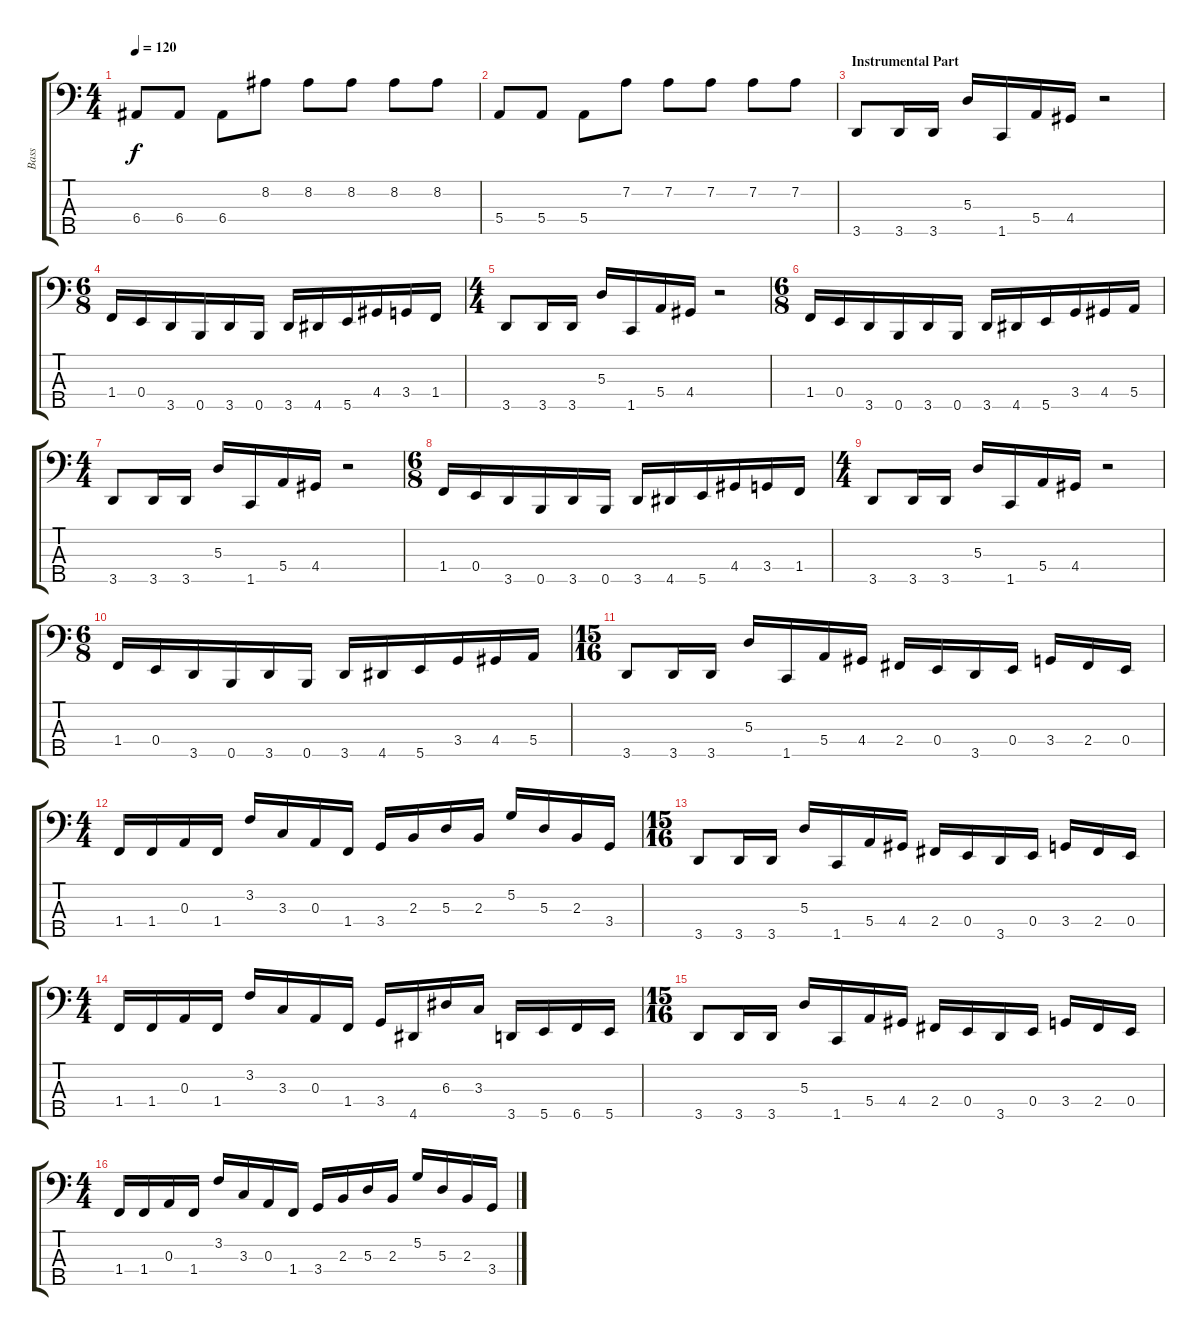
\track ("Bass" "Bass") {instrument electricbassfinger}
\staff {score tabs}
\tuning (G2 D2 A1 E1 B0) {hide}
\ts (4 4)
\tempo 120
\clef f4
\ks c
6.4.8{dy f} 6.4.8 6.4.8 8.2.8 8.2.8 8.2.8 8.2.8 8.2.8 |
5.4.8 5.4.8 5.4.8 7.2.8 7.2.8 7.2.8 7.2.8 7.2.8 |
\section ("" "Instrumental Part")
3.5.8{instrument electricbasspick} 3.5.16 3.5.16 5.3.16 1.5.16 5.4.16 4.4.16 r.2 |
\ts (6 8)
1.4.16 0.4.16 3.5.16 0.5.16 3.5.16 0.5.16 3.5.16 4.5.16 5.5.16 4.4.16 3.4.16 1.4.16 |
\ts (4 4)
3.5.8 3.5.16 3.5.16 5.3.16 1.5.16 5.4.16 4.4.16 r.2 |
\ts (6 8)
1.4.16 0.4.16 3.5.16 0.5.16 3.5.16 0.5.16 3.5.16 4.5.16 5.5.16 3.4.16 4.4.16 5.4.16 |
\ts (4 4)
3.5.8 3.5.16 3.5.16 5.3.16 1.5.16 5.4.16 4.4.16 r.2 |
\ts (6 8)
1.4.16 0.4.16 3.5.16 0.5.16 3.5.16 0.5.16 3.5.16 4.5.16 5.5.16 4.4.16 3.4.16 1.4.16 |
\ts (4 4)
3.5.8 3.5.16 3.5.16 5.3.16 1.5.16 5.4.16 4.4.16 r.2 |
\ts (6 8)
1.4.16 0.4.16 3.5.16 0.5.16 3.5.16 0.5.16 3.5.16 4.5.16 5.5.16 3.4.16 4.4.16 5.4.16 |
\ts (15 16)
3.5.8 3.5.16 3.5.16 5.3.16 1.5.16 5.4.16 4.4.16 2.4.16 0.4.16 3.5.16 0.4.16 3.4.16 2.4.16 0.4.16 |
\ts (4 4)
1.4.16 1.4.16 0.3.16 1.4.16 3.2.16 3.3.16 0.3.16 1.4.16 3.4.16 2.3.16 5.3.16 2.3.16 5.2.16 5.3.16 2.3.16 3.4.16 |
\ts (15 16)
3.5.8 3.5.16 3.5.16 5.3.16 1.5.16 5.4.16 4.4.16 2.4.16 0.4.16 3.5.16 0.4.16 3.4.16 2.4.16 0.4.16 |
\ts (4 4)
1.4.16 1.4.16 0.3.16 1.4.16 3.2.16 3.3.16 0.3.16 1.4.16 3.4.16 4.5.16 6.3.16 3.3.16 3.5.16 5.5.16 6.5.16 5.5.16 |
\ts (15 16)
3.5.8 3.5.16 3.5.16 5.3.16 1.5.16 5.4.16 4.4.16 2.4.16 0.4.16 3.5.16 0.4.16 3.4.16 2.4.16 0.4.16 |
\ts (4 4)
1.4.16 1.4.16 0.3.16 1.4.16 3.2.16 3.3.16 0.3.16 1.4.16 3.4.16 2.3.16 5.3.16 2.3.16 5.2.16 5.3.16 2.3.16 3.4.16
